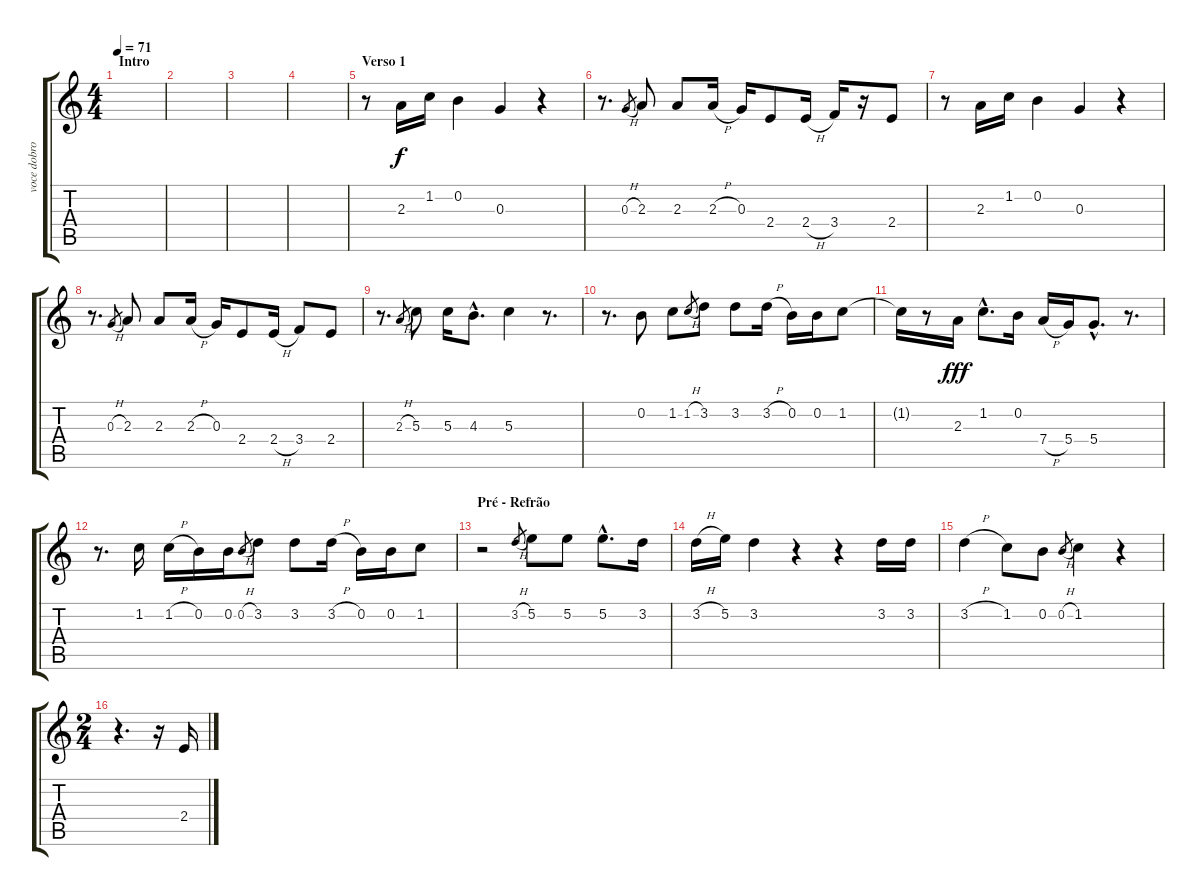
\track ("voce dobro" "voce dobro") {instrument acousticguitarnylon}
\staff {score tabs}
\tuning (E4 B3 G3 D3 A2 E2) {hide}
\ts (4 4)
\section ("" "Intro")
\tempo 71
\clef g2
\ks c
|
|
|
|
\section ("" "Verso 1")
r.8 2.3.16 1.2.16 0.2.4 0.3.4 r.4 |
r.8{d} 0.3{h}.8{gr} 2.3.8 2.3.8 2.3{h}.16 0.3.16 2.4.8 2.4{h}.16 3.4.16 r.16 2.4.8 |
r.8 2.3.16 1.2.16 0.2.4 0.3.4 r.4 |
r.8{d} 0.3{h}.8{gr} 2.3.8 2.3.8 2.3{h}.16 0.3.16 2.4.8 2.4{h}.16 3.4.8 2.4.8 |
r.8{d} 2.3{h}.8{gr} 5.3.8 5.3.16 4.3{hac}.8{d} 5.3.4 r.8{d} |
r.8{d} 0.2.8 1.2.8 1.2{h}.8{gr} 3.2.8 3.2.8 3.2{h}.16 0.2.16 0.2.16 1.2.8 |
1.2{t}.16{dy f} r.8 2.3.16{dy fff} 1.2{hac}.8{d} 0.2.16 7.4{h}.16 5.4.16 5.4{hac}.8{d} r.8{d} |
r.8{d} 1.2.16 1.2{h}.16 0.2.16 0.2.16 0.2{h}.8{gr} 3.2.8 3.2.8 3.2{h}.16 0.2.16 0.2.16 1.2.8 |
\section ("" "Pré - Refrão")
r.2 3.2{h}.8{gr} 5.2.8 5.2.8 5.2{hac}.8{d} 3.2.16 |
3.2{h}.16 5.2.16 3.2.4 r.4 r.4 3.2.16 3.2.16 |
3.2{h}.4 1.2.8 0.2.8 0.2{h}.8{gr} 1.2.4 r.4 |
\ts (2 4)
r.4{d} r.16 2.4.16
